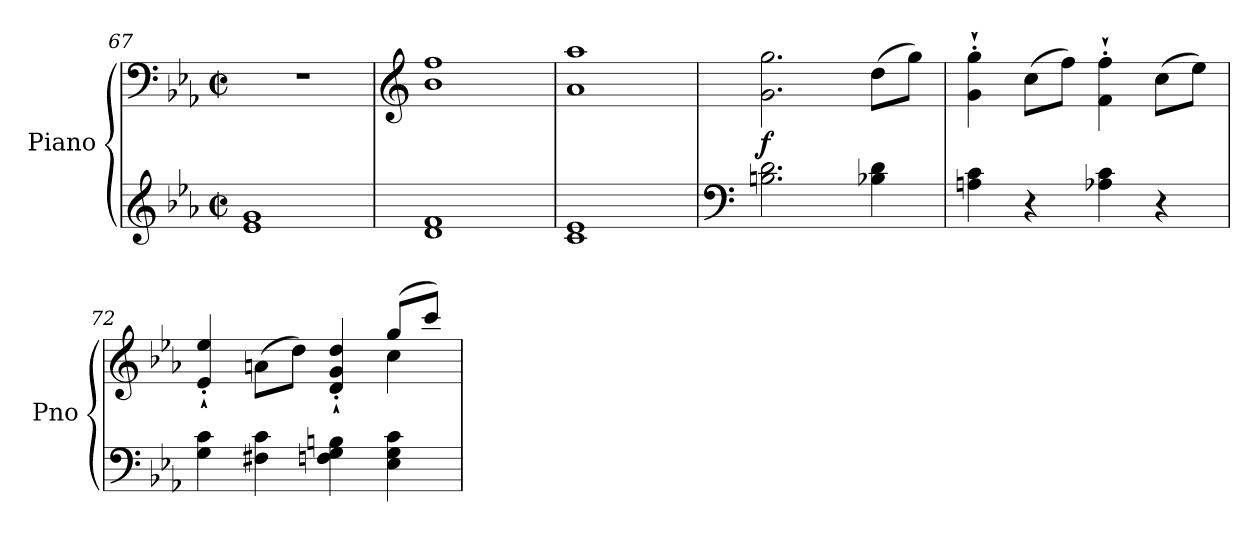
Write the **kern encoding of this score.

**kern	**kern	**dynam
*part1	*part1	*part1
*staff2	*staff1	*staff1/2
*I"Piano	*	*
*I'Pno	*	*
*clefG2	*clefF4	*
*k[b-e-a-]	*k[b-e-a-]	*
*E-:	*E-:	*
*M2/2	*M2/2	*
*met(c|)	*met(c|)	*
=67	=67	=67
1e- 1g	1r	.
=68	=68	=68
*	*clefG2	*
1d 1f	1b- 1ff	.
=69	=69	=69
1c 1e-	1a- 1aa-	.
=70	=70	=70
*clefF4	*	*
!	!	!LO:DY:b
2.Bn\ 2.d\	2.g\ 2.gg\	f
4B-X\ 4d\	(>8dd\L	.
.	8gg\J)	.
=71	=71	=71
4An\ 4c\	4g\'` 4gg\'`	.
4r	(>8cc\L	.
.	8ff\J)	.
4A-X\ 4c\	4f\'` 4ff\'`	.
4r	(>8cc\L	.
.	8ee-\J)	.
=72	=72	=72
*	*^	*
4G\ 4c\	4e-/'` 4ee-/'`	2.ryy	.
4F#X\ 4c\	(<8an\L	.	.
.	8dd\J)	.	.
4Fn\ 4G\ 4Bn\	4d/'` 4g/'` 4dd/'`	.	.
4E-\ 4G\ 4c\	(>8gg/L	4cc\	.
.	8ccc/J)	.	.
*	*v	*v	*
=	=	=
*-	*-	*-
